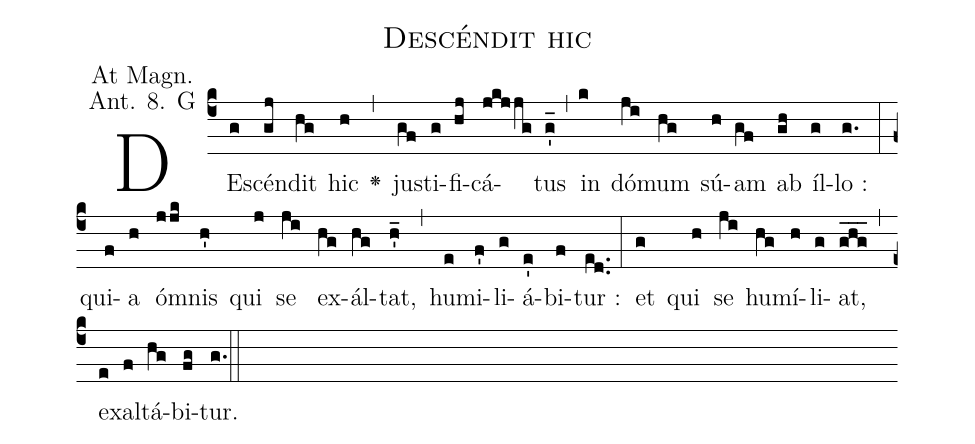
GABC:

name: Descéndit hic;
office-part: Magnificat Antiphon;
mode: 8G;
annotation: At Magn.;
annotation: Ant. 8. G;
def-m1:}{\greseteolcustos{manual}{;
def-m2:\ifx\breakbeforeEuouae\undefined\else;
def-m3:\fi}\ifx\noeuouae\undefined\def\noeuouae{F}\fi\if\noeuouae F{;
def-m4:}\fi;
%%
% The syntax in this part is called gabc. Please refer to http://home.gna.org/gregorio/gabc/#basis

(c4)DE(g)scén(gj)dit(hg) hic(h) <v>\greheightstar</v>(,)
ju(gf)sti(g)fi(hj)cá(jkj/jg)tus(g'_) (,)
in(k) dó(ji)mum(hg) sú(h)am(gf) ab(gh) íl(g)lo :(g.) (:)
qui(f)a(h) óm(jjk)nis(h') qui(j) se(ji) ex(hg)ál(hg)tat,(h'_) (,)
hu(e)mi(f')li(g)á(e')bi(f)tur :(ed..) (:)
et(g) qui(h) se(ji) hu(hg)mí(h)li(g)at,(g_h_g_) (,)
ex(e)al(f)tá(hg)bi(fg[em1])tur.(g.) (::[em2]z[em3])

E(j) u(j) o(i) u(j) a(h) e.(g.) (::[em4])
